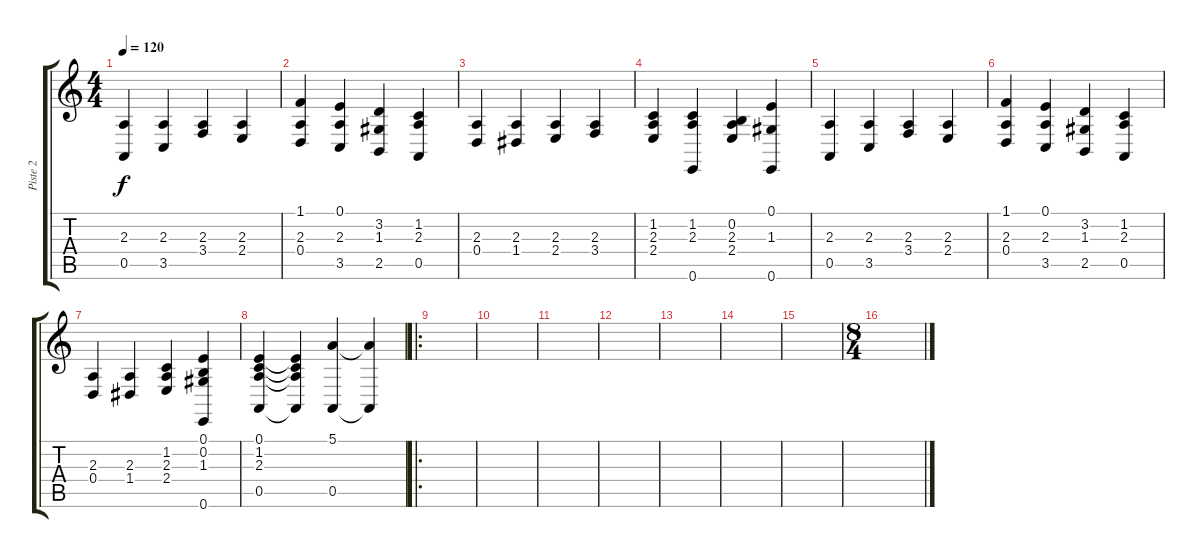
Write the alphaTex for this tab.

\track ("Piste 2" "Piste 2") {instrument stringensemble1}
\staff {score tabs}
\tuning (E4 B3 G3 D3 A2 E2) {hide}
\ts (4 4)
\tempo 120
\clef g2
\ks c
(2.3 0.5).4{dy f instrument stringensemble1} (2.3 3.5).4 (2.3 3.4).4 (2.3 2.4).4 |
(1.1 2.3 0.4).4 (0.1 2.3 3.5).4 (3.2 1.3 2.5).4 (1.2 2.3 0.5).4 |
(2.3 0.4).4 (2.3 1.4).4 (2.3 2.4).4 (2.3 3.4).4 |
(1.2 2.3 2.4).4 (1.2 2.3 0.6).4 (0.2 2.3 2.4).4 (0.1 1.3 0.6).4 |
(2.3 0.5).4 (2.3 3.5).4 (2.3 3.4).4 (2.3 2.4).4 |
(1.1 2.3 0.4).4 (0.1 2.3 3.5).4 (3.2 1.3 2.5).4 (1.2 2.3 0.5).4 |
(2.3 0.4).4 (2.3 1.4).4 (1.2 2.3 2.4).4 (0.1 0.2 1.3 0.6).4 |
(0.1 1.2 2.3 0.5).4 (0.1{t} 1.2{t} 2.3{t} 0.5{t}).4 (5.1 0.5).4 (5.1{t} 0.5{t}).4 |
\ro
|
|
|
|
|
|
|
\ts (8 4)
